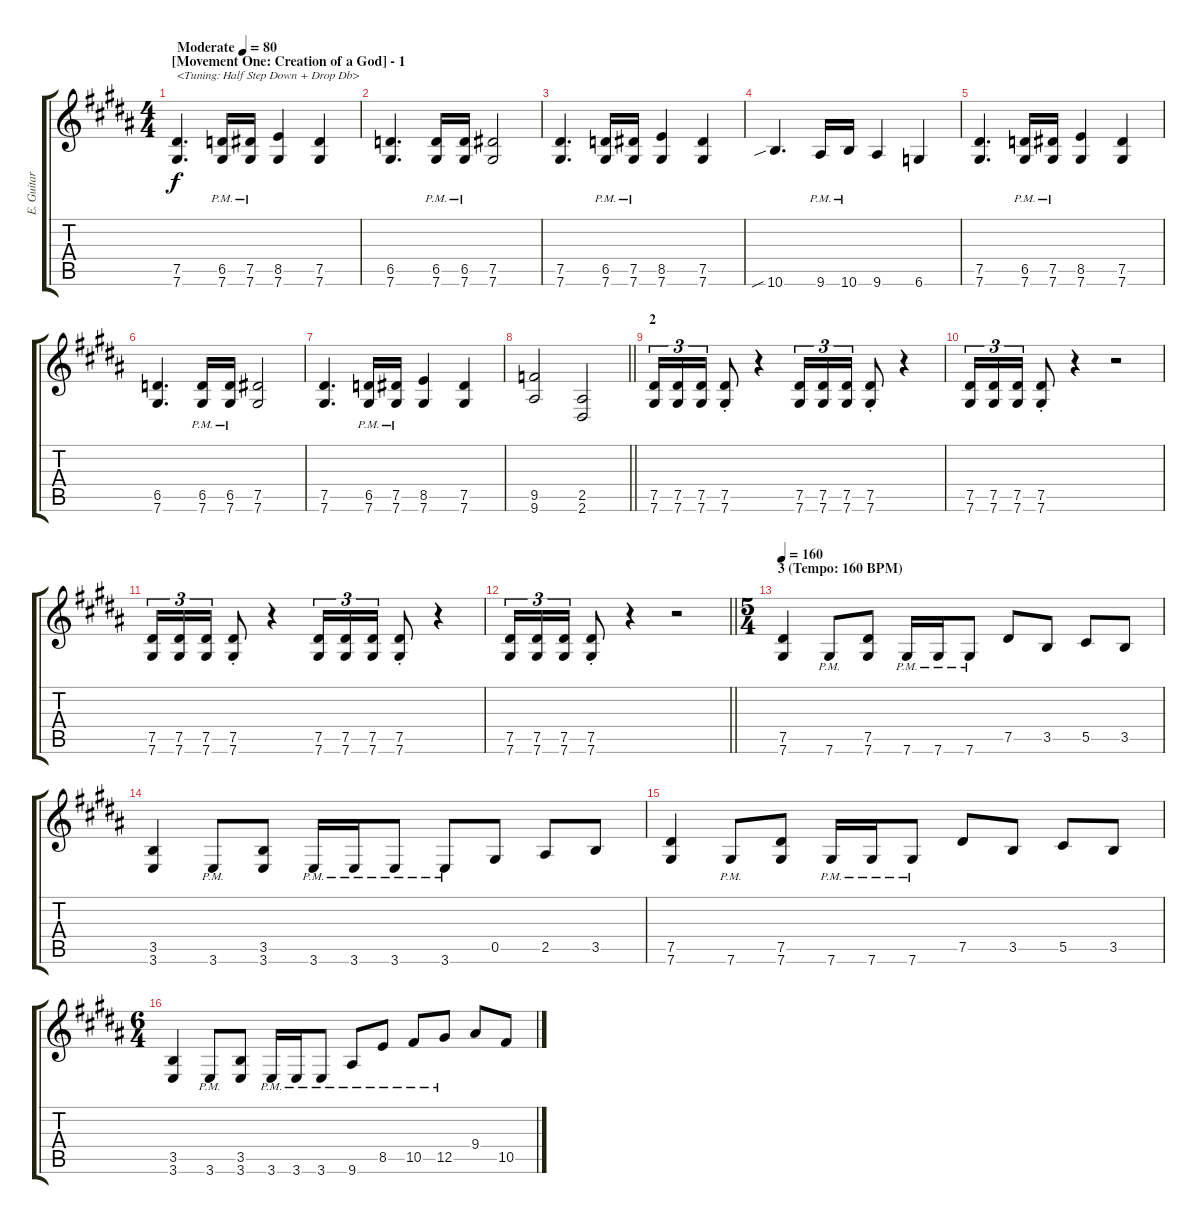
\track ("E. Guitar I" "E. Guitar ") {instrument overdrivenguitar}
\staff {score tabs}
\tuning (Eb4 Bb3 Gb3 Db3 Ab2 Db2) {hide}
\ts (4 4)
\section ("" "[Movement One: Creation of a God] - 1")
\tempo (80 "Moderate")
\clef g2
\ks b
(7.5 7.6).4{d txt "<Tuning: Half Step Down + Drop Db>" dy f instrument overdrivenguitar} (6.5{pm} 7.6{pm}).16 (7.5{pm} 7.6{pm}).16 (8.5 7.6).4 (7.5 7.6).4 |
(6.5 7.6).4{d} (6.5{pm} 7.6{pm}).16 (6.5{pm} 7.6{pm}).16 (7.5 7.6).2 |
(7.5 7.6).4{d} (6.5{pm} 7.6{pm}).16 (7.5{pm} 7.6{pm}).16 (8.5 7.6).4 (7.5 7.6).4 |
10.6{sib}.4{d} 9.6{pm}.16 10.6{pm}.16 9.6.4 6.6.4 |
(7.5 7.6).4{d} (6.5{pm} 7.6{pm}).16 (7.5{pm} 7.6{pm}).16 (8.5 7.6).4 (7.5 7.6).4 |
(6.5 7.6).4{d} (6.5{pm} 7.6{pm}).16 (6.5{pm} 7.6{pm}).16 (7.5 7.6).2 |
(7.5 7.6).4{d} (6.5{pm} 7.6{pm}).16 (7.5{pm} 7.6{pm}).16 (8.5 7.6).4 (7.5 7.6).4 |
\barLineRight lightlight
(9.5 9.6).2 (2.5 2.6).2 |
\section ("" "2")
(7.5 7.6).16{tu (3 2)} (7.5 7.6).16{tu (3 2)} (7.5 7.6).16{tu (3 2)} (7.5{st} 7.6{st}).8 r.4 (7.5 7.6).16{tu (3 2)} (7.5 7.6).16{tu (3 2)} (7.5 7.6).16{tu (3 2)} (7.5{st} 7.6{st}).8 r.4 |
(7.5 7.6).16{tu (3 2)} (7.5 7.6).16{tu (3 2)} (7.5 7.6).16{tu (3 2)} (7.5{st} 7.6{st}).8 r.4 r.2 |
(7.5 7.6).16{tu (3 2)} (7.5 7.6).16{tu (3 2)} (7.5 7.6).16{tu (3 2)} (7.5{st} 7.6{st}).8 r.4 (7.5 7.6).16{tu (3 2)} (7.5 7.6).16{tu (3 2)} (7.5 7.6).16{tu (3 2)} (7.5{st} 7.6{st}).8 r.4 |
\barLineRight lightlight
(7.5 7.6).16{tu (3 2)} (7.5 7.6).16{tu (3 2)} (7.5 7.6).16{tu (3 2)} (7.5{st} 7.6{st}).8 r.4 r.2 |
\ts (5 4)
\section ("" "3 (Tempo: 160 BPM)")
\tempo 160
(7.5 7.6).4 7.6{pm}.8 (7.5 7.6).8 7.6{pm}.16 7.6{pm}.16 7.6{pm}.8 7.5.8 3.5.8 5.5.8 3.5.8 |
(3.5 3.6).4 3.6{pm}.8 (3.5 3.6).8 3.6{pm}.16 3.6{pm}.16 3.6{pm}.8 3.6{pm}.8 0.5.8 2.5.8 3.5.8 |
(7.5 7.6).4 7.6{pm}.8 (7.5 7.6).8 7.6{pm}.16 7.6{pm}.16 7.6{pm}.8 7.5.8 3.5.8 5.5.8 3.5.8 |
\ts (6 4)
(3.5 3.6).4 3.6{pm}.8 (3.5 3.6).8 3.6{pm}.16 3.6{pm}.16 3.6{pm}.8 9.6{pm}.8 8.5{pm}.8 10.5{pm}.8 12.5{pm}.8 9.4.8 10.5.8
